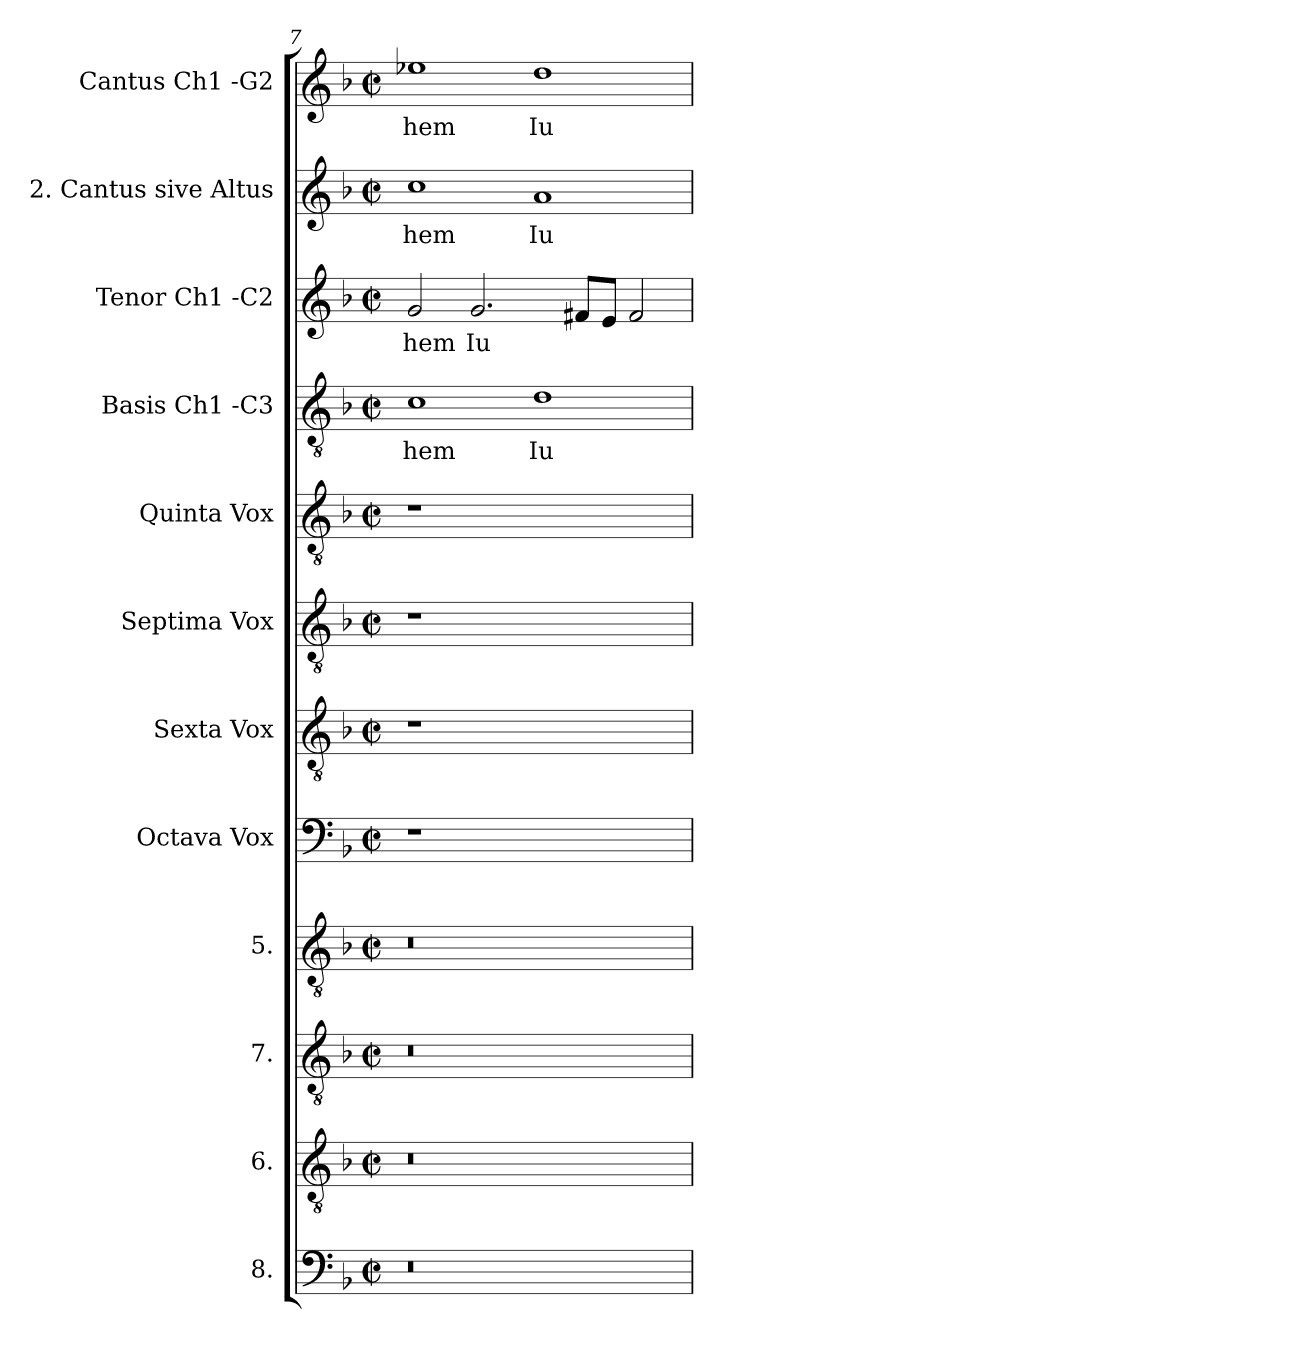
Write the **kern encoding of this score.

**kern	**kern	**kern	**kern	**kern	**kern	**kern	**kern	**kern	**text	**kern	**text	**kern	**text	**kern	**text
*part12	*part11	*part10	*part9	*part8	*part7	*part6	*part5	*part4	*part4	*part3	*part3	*part2	*part2	*part1	*part1
*staff12	*staff11	*staff10	*staff9	*staff8	*staff7	*staff6	*staff5	*staff4	*staff4	*staff3	*staff3	*staff2	*staff2	*staff1	*staff1
*I"8.	*I"6.	*I"7.	*I"5.	*I"Octava  Vox	*I"Sexta  Vox	*I"Septima  Vox	*I"Quinta  Vox	*I"Basis  Ch1 -C3	*	*I"Tenor  Ch1 -C2	*	*I"2. Cantus sive  Altus	*	*I"Cantus  Ch1 -G2	*
*	*	*	*	*	*	*	*	*I'B	*	*I'T	*	*I'A	*	*I'C	*
*clefF4	*clefGv2	*clefGv2	*clefGv2	*clefF4	*clefGv2	*clefGv2	*clefGv2	*clefGv2	*	*clefG2	*	*clefG2	*	*clefG2	*
*k[b-]	*k[b-]	*k[b-]	*k[b-]	*k[b-]	*k[b-]	*k[b-]	*k[b-]	*k[b-]	*	*k[b-]	*	*k[b-]	*	*k[b-]	*
*F:	*F:	*F:	*F:	*F:	*F:	*F:	*F:	*F:	*	*F:	*	*F:	*	*F:	*
*M2/2	*M2/2	*M2/2	*M2/2	*M2/2	*M2/2	*M2/2	*M2/2	*M2/2	*	*M2/2	*	*M2/2	*	*M2/2	*
*met(c|)	*met(c|)	*met(c|)	*met(c|)	*met(c|)	*met(c|)	*met(c|)	*met(c|)	*met(c|)	*	*met(c|)	*	*met(c|)	*	*met(c|)	*
=7	=7	=7	=7	=7	=7	=7	=7	=7	=7	=7	=7	=7	=7	=7	=7
!	!	!	!	!	!	!	!	!	!LO:LY:b:cj	!	!LO:LY:b:cj	!	!LO:LY:b:cj	!	!LO:LY:b:cj
0r	0r	0r	0r	1r	1r	1r	1r	1c	-hem	2g/	-hem	1cc	-hem	1ee-X	-hem
!	!	!	!	!	!	!	!	!	!	!	!LO:LY:b:cj	!	!	!	!
.	.	.	.	.	.	.	.	.	.	2.g/	Iu-	.	.	.	.
!	!	!	!	!	!	!	!	!	!LO:LY:b:cj	!	!	!	!LO:LY:b:cj	!	!LO:LY:b:cj
.	.	.	.	1ryy	1ryy	1ryy	1ryy	1d	Iu-	.	.	1a	Iu-	1dd	Iu-
!	!	!	!	!	!	!	!	!	!	!	!LO:LY:b:cj	!	!	!	!
.	.	.	.	.	.	.	.	.	.	8f#X/L	--	.	.	.	.
!	!	!	!	!	!	!	!	!	!	!	!LO:LY:b:cj	!	!	!	!
.	.	.	.	.	.	.	.	.	.	8e/J	--	.	.	.	.
!	!	!	!	!	!	!	!	!	!	!	!LO:LY:b:cj	!	!	!	!
.	.	.	.	.	.	.	.	.	.	2f#/	--	.	.	.	.
=	=	=	=	=	=	=	=	=	=	=	=	=	=	=	=
*-	*-	*-	*-	*-	*-	*-	*-	*-	*-	*-	*-	*-	*-	*-	*-
